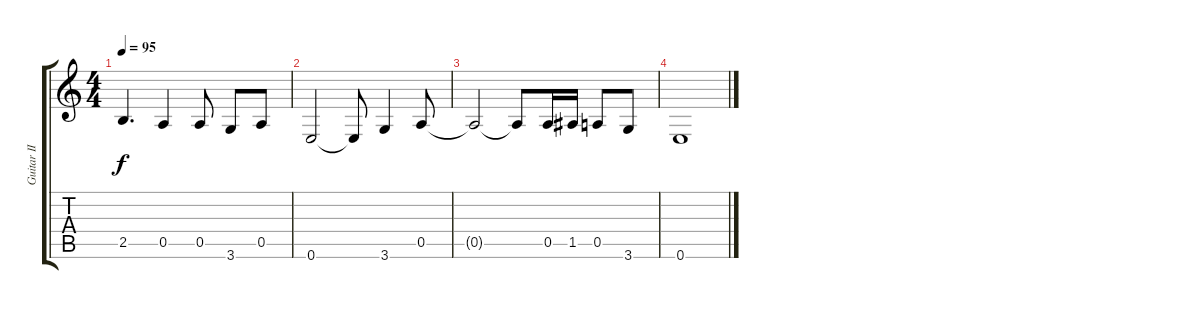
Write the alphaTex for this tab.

\track ("Guitar II" "Guitar II") {instrument distortionguitar}
\staff {score tabs}
\tuning (E4 B3 G3 D3 A2 E2) {hide}
\ts (4 4)
\tempo 95
\clef g2
\ks c
2.5.4{d dy f} 0.5.4 0.5.8 3.6.8 0.5.8 |
0.6.2 0.6{t}.8 3.6.4 0.5.8 |
0.5{t}.2 0.5{t}.8 0.5.16 1.5.16 0.5.8 3.6.8 |
0.6.1
